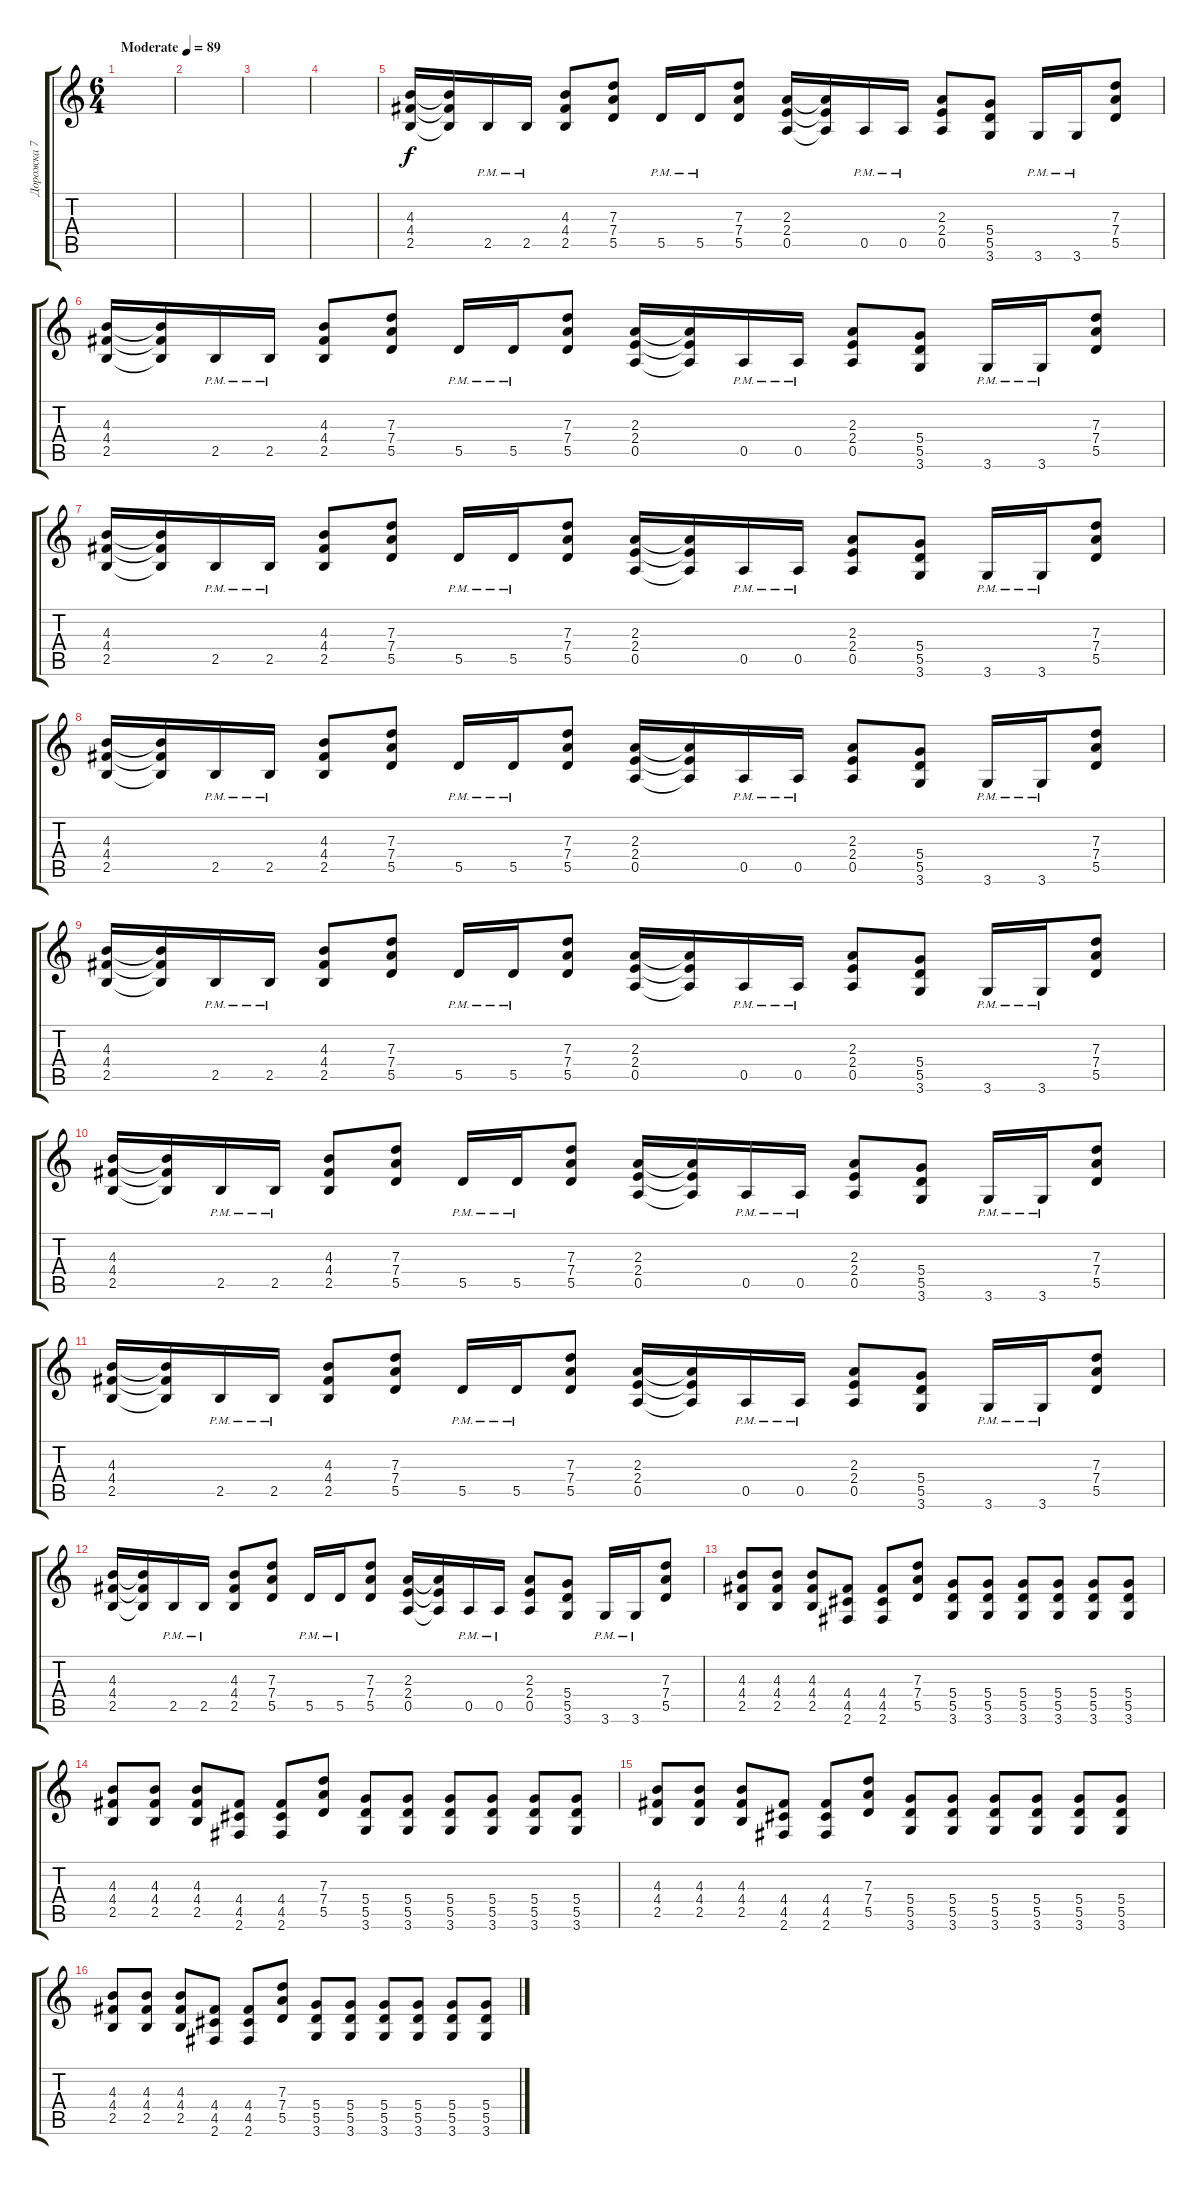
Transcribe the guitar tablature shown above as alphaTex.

\track ("Дорожка 7" "Дорожка 7") {instrument overdrivenguitar}
\staff {score tabs}
\tuning (E4 B3 G3 D3 A2 E2) {hide}
\ts (6 4)
\tempo (89 "Moderate")
\clef g2
\ks c
|
|
|
|
(4.3 4.4 2.5).16 (4.3{t} 4.4{t} 2.5{t}).16 2.5{pm}.16 2.5{pm}.16 (4.3 4.4 2.5).8 (7.3 7.4 5.5).8 5.5{pm}.16 5.5{pm}.16 (7.3 7.4 5.5).8 (2.3 2.4 0.5).16 (2.3{t} 2.4{t} 0.5{t}).16 0.5{pm}.16 0.5{pm}.16 (2.3 2.4 0.5).8 (5.4 5.5 3.6).8 3.6{pm}.16 3.6{pm}.16 (7.3 7.4 5.5).8 |
(4.3 4.4 2.5).16 (4.3{t} 4.4{t} 2.5{t}).16 2.5{pm}.16 2.5{pm}.16 (4.3 4.4 2.5).8 (7.3 7.4 5.5).8 5.5{pm}.16 5.5{pm}.16 (7.3 7.4 5.5).8 (2.3 2.4 0.5).16 (2.3{t} 2.4{t} 0.5{t}).16 0.5{pm}.16 0.5{pm}.16 (2.3 2.4 0.5).8 (5.4 5.5 3.6).8 3.6{pm}.16 3.6{pm}.16 (7.3 7.4 5.5).8 |
(4.3 4.4 2.5).16 (4.3{t} 4.4{t} 2.5{t}).16 2.5{pm}.16 2.5{pm}.16 (4.3 4.4 2.5).8 (7.3 7.4 5.5).8 5.5{pm}.16 5.5{pm}.16 (7.3 7.4 5.5).8 (2.3 2.4 0.5).16 (2.3{t} 2.4{t} 0.5{t}).16 0.5{pm}.16 0.5{pm}.16 (2.3 2.4 0.5).8 (5.4 5.5 3.6).8 3.6{pm}.16 3.6{pm}.16 (7.3 7.4 5.5).8 |
(4.3 4.4 2.5).16 (4.3{t} 4.4{t} 2.5{t}).16 2.5{pm}.16 2.5{pm}.16 (4.3 4.4 2.5).8 (7.3 7.4 5.5).8 5.5{pm}.16 5.5{pm}.16 (7.3 7.4 5.5).8 (2.3 2.4 0.5).16 (2.3{t} 2.4{t} 0.5{t}).16 0.5{pm}.16 0.5{pm}.16 (2.3 2.4 0.5).8 (5.4 5.5 3.6).8 3.6{pm}.16 3.6{pm}.16 (7.3 7.4 5.5).8 |
(4.3 4.4 2.5).16 (4.3{t} 4.4{t} 2.5{t}).16 2.5{pm}.16 2.5{pm}.16 (4.3 4.4 2.5).8 (7.3 7.4 5.5).8 5.5{pm}.16 5.5{pm}.16 (7.3 7.4 5.5).8 (2.3 2.4 0.5).16 (2.3{t} 2.4{t} 0.5{t}).16 0.5{pm}.16 0.5{pm}.16 (2.3 2.4 0.5).8 (5.4 5.5 3.6).8 3.6{pm}.16 3.6{pm}.16 (7.3 7.4 5.5).8 |
(4.3 4.4 2.5).16 (4.3{t} 4.4{t} 2.5{t}).16 2.5{pm}.16 2.5{pm}.16 (4.3 4.4 2.5).8 (7.3 7.4 5.5).8 5.5{pm}.16 5.5{pm}.16 (7.3 7.4 5.5).8 (2.3 2.4 0.5).16 (2.3{t} 2.4{t} 0.5{t}).16 0.5{pm}.16 0.5{pm}.16 (2.3 2.4 0.5).8 (5.4 5.5 3.6).8 3.6{pm}.16 3.6{pm}.16 (7.3 7.4 5.5).8 |
(4.3 4.4 2.5).16 (4.3{t} 4.4{t} 2.5{t}).16 2.5{pm}.16 2.5{pm}.16 (4.3 4.4 2.5).8 (7.3 7.4 5.5).8 5.5{pm}.16 5.5{pm}.16 (7.3 7.4 5.5).8 (2.3 2.4 0.5).16 (2.3{t} 2.4{t} 0.5{t}).16 0.5{pm}.16 0.5{pm}.16 (2.3 2.4 0.5).8 (5.4 5.5 3.6).8 3.6{pm}.16 3.6{pm}.16 (7.3 7.4 5.5).8 |
(4.3 4.4 2.5).16 (4.3{t} 4.4{t} 2.5{t}).16 2.5{pm}.16 2.5{pm}.16 (4.3 4.4 2.5).8 (7.3 7.4 5.5).8 5.5{pm}.16 5.5{pm}.16 (7.3 7.4 5.5).8 (2.3 2.4 0.5).16 (2.3{t} 2.4{t} 0.5{t}).16 0.5{pm}.16 0.5{pm}.16 (2.3 2.4 0.5).8 (5.4 5.5 3.6).8 3.6{pm}.16 3.6{pm}.16 (7.3 7.4 5.5).8 |
(4.3 4.4 2.5).8 (4.3 4.4 2.5).8 (4.3 4.4 2.5).8 (4.4 4.5 2.6).8 (4.4 4.5 2.6).8 (7.3 7.4 5.5).8 (5.4 5.5 3.6).8 (5.4 5.5 3.6).8 (5.4 5.5 3.6).8 (5.4 5.5 3.6).8 (5.4 5.5 3.6).8 (5.4 5.5 3.6).8 |
(4.3 4.4 2.5).8 (4.3 4.4 2.5).8 (4.3 4.4 2.5).8 (4.4 4.5 2.6).8 (4.4 4.5 2.6).8 (7.3 7.4 5.5).8 (5.4 5.5 3.6).8 (5.4 5.5 3.6).8 (5.4 5.5 3.6).8 (5.4 5.5 3.6).8 (5.4 5.5 3.6).8 (5.4 5.5 3.6).8 |
(4.3 4.4 2.5).8 (4.3 4.4 2.5).8 (4.3 4.4 2.5).8 (4.4 4.5 2.6).8 (4.4 4.5 2.6).8 (7.3 7.4 5.5).8 (5.4 5.5 3.6).8 (5.4 5.5 3.6).8 (5.4 5.5 3.6).8 (5.4 5.5 3.6).8 (5.4 5.5 3.6).8 (5.4 5.5 3.6).8 |
(4.3 4.4 2.5).8 (4.3 4.4 2.5).8 (4.3 4.4 2.5).8 (4.4 4.5 2.6).8 (4.4 4.5 2.6).8 (7.3 7.4 5.5).8 (5.4 5.5 3.6).8 (5.4 5.5 3.6).8 (5.4 5.5 3.6).8 (5.4 5.5 3.6).8 (5.4 5.5 3.6).8 (5.4 5.5 3.6).8
